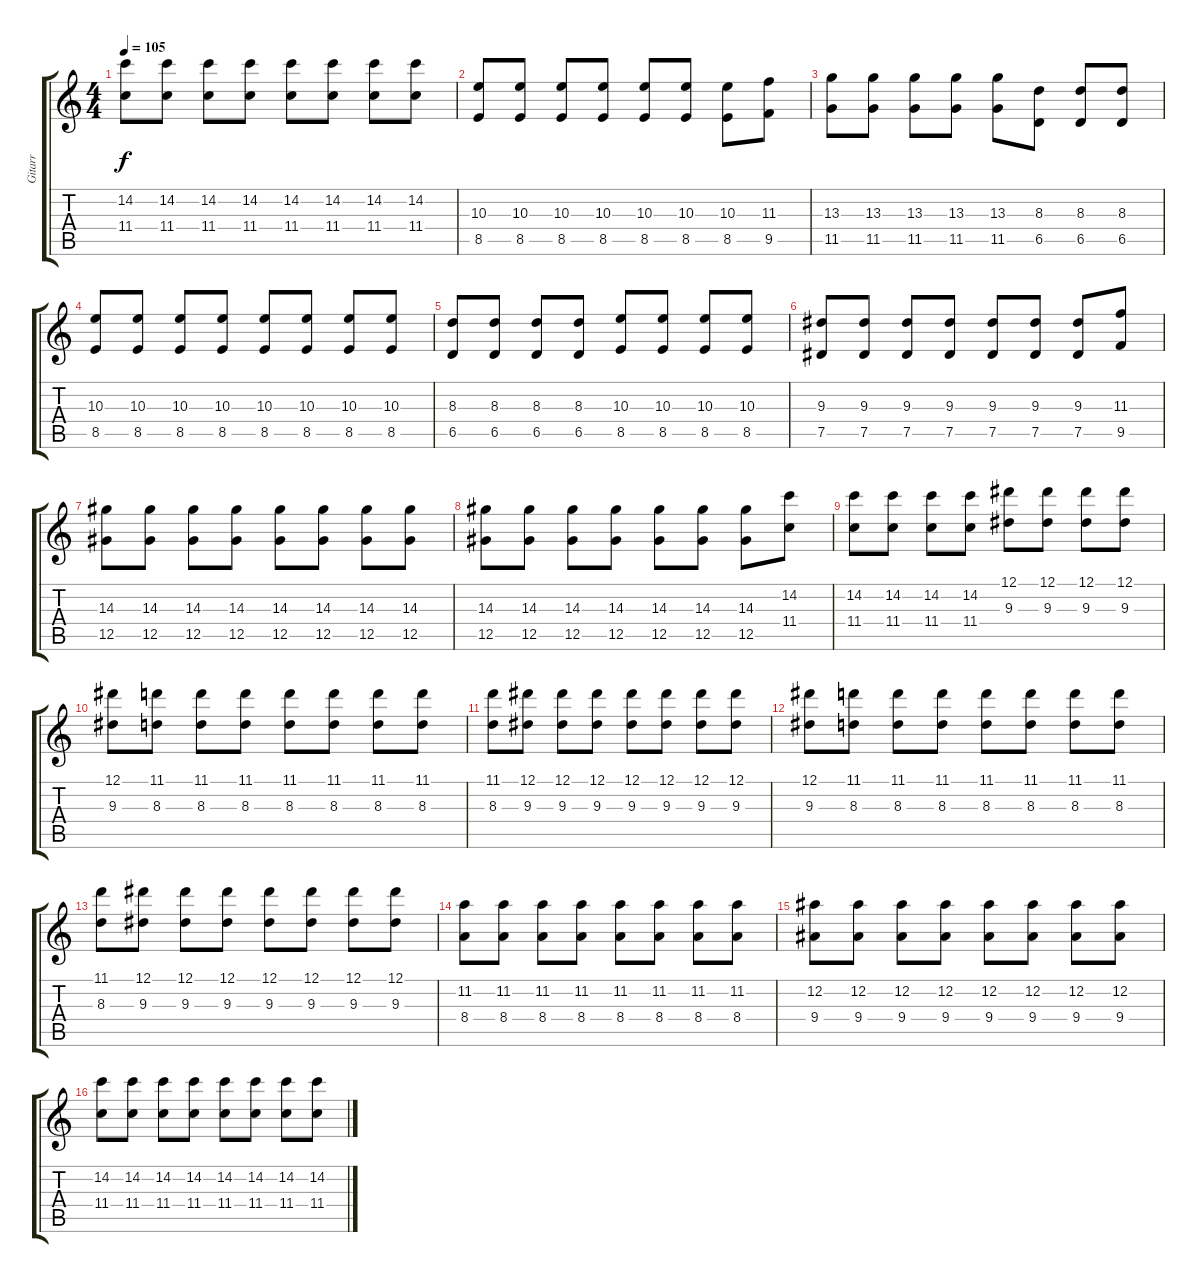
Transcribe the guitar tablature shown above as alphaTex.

\track ("Gitarr" "Gitarr") {instrument overdrivenguitar}
\staff {score tabs}
\tuning (Eb4 Bb3 Gb3 Db3 Ab2 Db2) {hide}
\ts (4 4)
\tempo 105
\clef g2
\ks c
(14.2 11.4).8{dy f} (14.2 11.4).8 (14.2 11.4).8 (14.2 11.4).8 (14.2 11.4).8 (14.2 11.4).8 (14.2 11.4).8 (14.2 11.4).8 |
(10.3 8.5).8 (10.3 8.5).8 (10.3 8.5).8 (10.3 8.5).8 (10.3 8.5).8 (10.3 8.5).8 (10.3 8.5).8 (11.3 9.5).8 |
(13.3 11.5).8 (13.3 11.5).8 (13.3 11.5).8 (13.3 11.5).8 (13.3 11.5).8 (8.3 6.5).8 (8.3 6.5).8 (8.3 6.5).8 |
(10.3 8.5).8 (10.3 8.5).8 (10.3 8.5).8 (10.3 8.5).8 (10.3 8.5).8 (10.3 8.5).8 (10.3 8.5).8 (10.3 8.5).8 |
(8.3 6.5).8 (8.3 6.5).8 (8.3 6.5).8 (8.3 6.5).8 (10.3 8.5).8 (10.3 8.5).8 (10.3 8.5).8 (10.3 8.5).8 |
(9.3 7.5).8 (9.3 7.5).8 (9.3 7.5).8 (9.3 7.5).8 (9.3 7.5).8 (9.3 7.5).8 (9.3 7.5).8 (11.3 9.5).8 |
(14.3 12.5).8 (14.3 12.5).8 (14.3 12.5).8 (14.3 12.5).8 (14.3 12.5).8 (14.3 12.5).8 (14.3 12.5).8 (14.3 12.5).8 |
(14.3 12.5).8 (14.3 12.5).8 (14.3 12.5).8 (14.3 12.5).8 (14.3 12.5).8 (14.3 12.5).8 (14.3 12.5).8 (14.2 11.4).8 |
(14.2 11.4).8 (14.2 11.4).8 (14.2 11.4).8 (14.2 11.4).8 (12.1 9.3).8 (12.1 9.3).8 (12.1 9.3).8 (12.1 9.3).8 |
(12.1 9.3).8 (11.1 8.3).8 (11.1 8.3).8 (11.1 8.3).8 (11.1 8.3).8 (11.1 8.3).8 (11.1 8.3).8 (11.1 8.3).8 |
(11.1 8.3).8 (12.1 9.3).8 (12.1 9.3).8 (12.1 9.3).8 (12.1 9.3).8 (12.1 9.3).8 (12.1 9.3).8 (12.1 9.3).8 |
(12.1 9.3).8 (11.1 8.3).8 (11.1 8.3).8 (11.1 8.3).8 (11.1 8.3).8 (11.1 8.3).8 (11.1 8.3).8 (11.1 8.3).8 |
(11.1 8.3).8 (12.1 9.3).8 (12.1 9.3).8 (12.1 9.3).8 (12.1 9.3).8 (12.1 9.3).8 (12.1 9.3).8 (12.1 9.3).8 |
(11.2 8.4).8 (11.2 8.4).8 (11.2 8.4).8 (11.2 8.4).8 (11.2 8.4).8 (11.2 8.4).8 (11.2 8.4).8 (11.2 8.4).8 |
(12.2 9.4).8 (12.2 9.4).8 (12.2 9.4).8 (12.2 9.4).8 (12.2 9.4).8 (12.2 9.4).8 (12.2 9.4).8 (12.2 9.4).8 |
(14.2 11.4).8 (14.2 11.4).8 (14.2 11.4).8 (14.2 11.4).8 (14.2 11.4).8 (14.2 11.4).8 (14.2 11.4).8 (14.2 11.4).8
